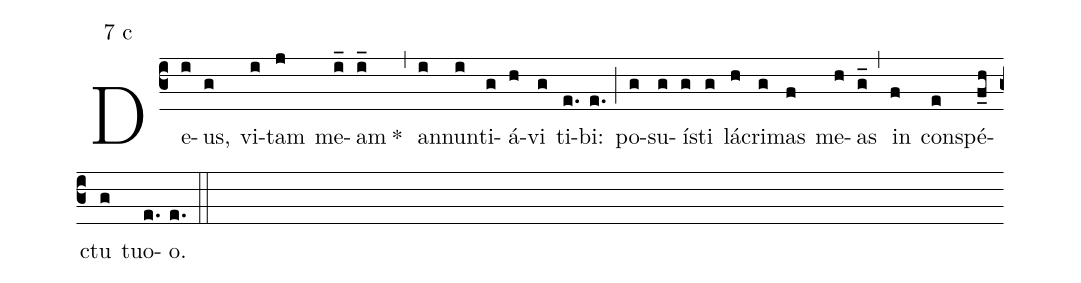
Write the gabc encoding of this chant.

mode:7 c;
%%
(c3) De(i)us,(g) vi(i)tam(j) me(i_)am(i_) *()(,)  an(i)nun(i)ti(g)á(h)vi(g) ti(e.)bi:(e.) (;) po(g)su(g)í(g)sti(g) lá(h)cri(g)mas(f) me(h)as(g_) (,) in(f) con(e)spé(f_h)ctu(g) tuo(e.)o.(e.) (::)
